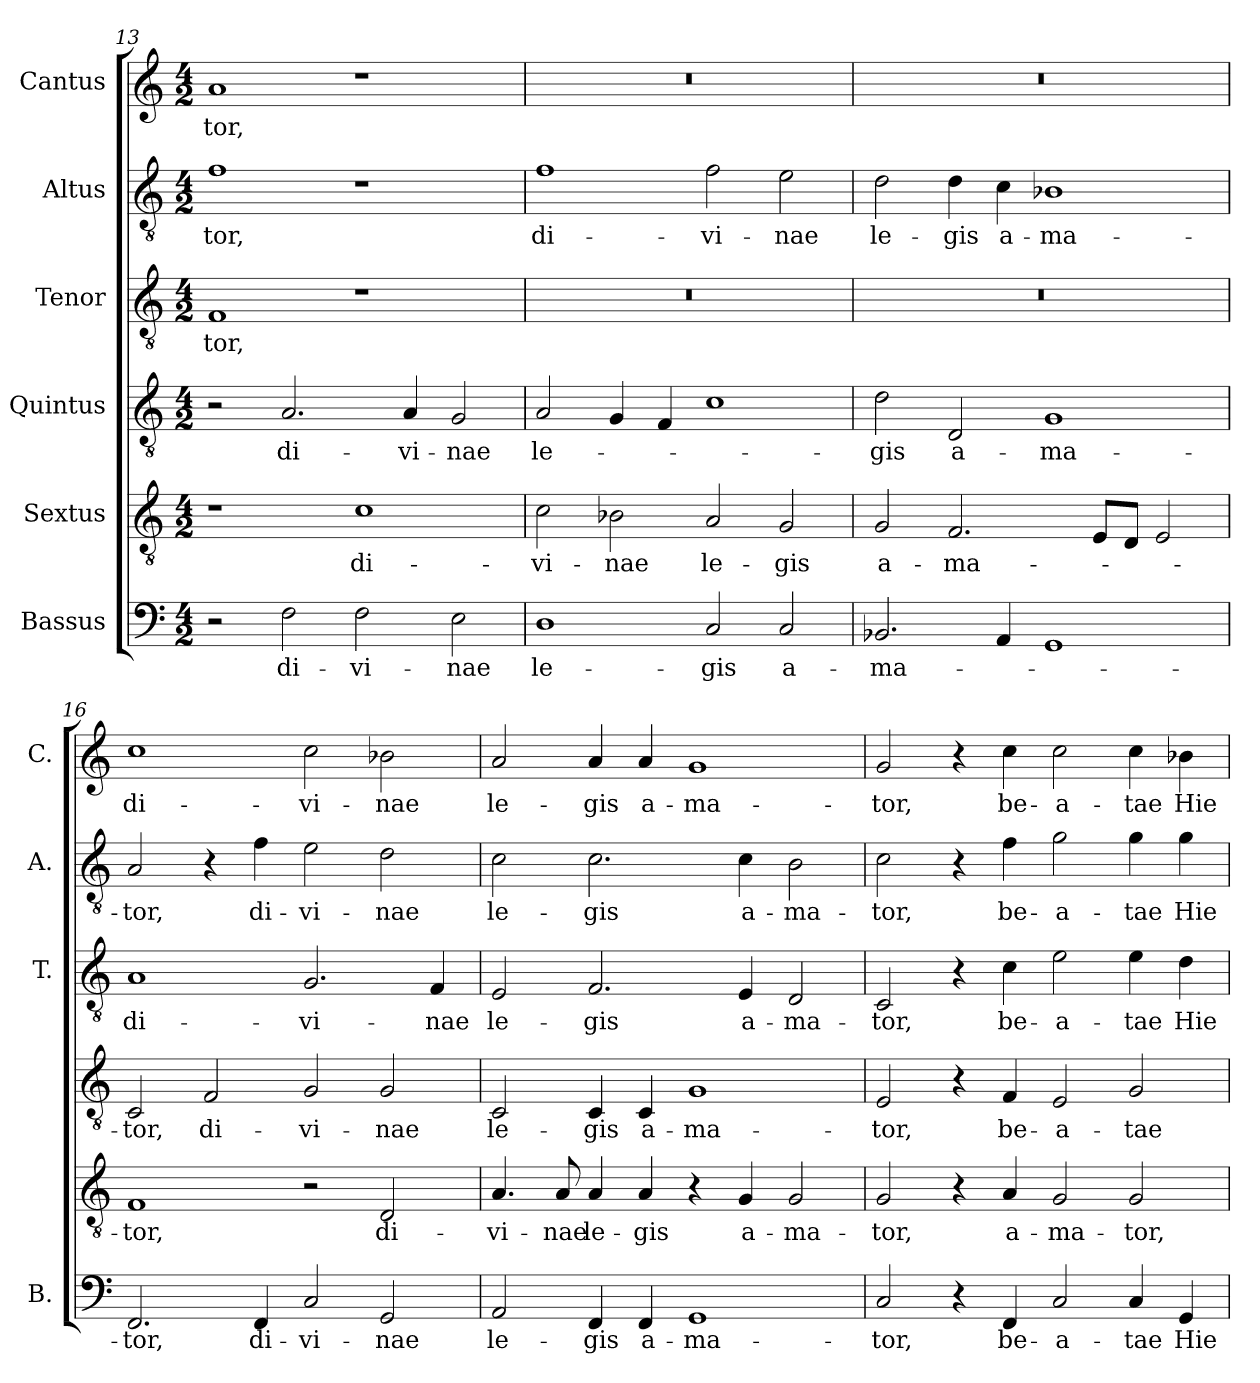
**kern	**text	**kern	**text	**kern	**text	**kern	**text	**kern	**text	**kern	**text
*part6	*part6	*part5	*part5	*part4	*part4	*part3	*part3	*part2	*part2	*part1	*part1
*staff6	*staff6	*staff5	*staff5	*staff4	*staff4	*staff3	*staff3	*staff2	*staff2	*staff1	*staff1
*I"Bassus	*	*I"Sextus	*	*I"Quintus	*	*I"Tenor	*	*I"Altus	*	*I"Cantus	*
*I'B.	*	*	*	*	*	*I'T.	*	*I'A.	*	*I'C.	*
*clefF4	*	*clefGv2	*	*clefGv2	*	*clefGv2	*	*clefGv2	*	*clefG2	*
*	*	*ITrd7c12	*	*ITrd7c12	*	*ITrd7c12	*	*ITrd7c12	*	*	*
*k[]	*	*k[]	*	*k[]	*	*k[]	*	*k[]	*	*k[]	*
*a:	*	*a:	*	*a:	*	*a:	*	*a:	*	*a:	*
*M4/2	*	*M4/2	*	*M4/2	*	*M4/2	*	*M4/2	*	*M4/2	*
=13	=13	=13	=13	=13	=13	=13	=13	=13	=13	=13	=13
!	!	!	!	!	!	!	!LO:LY:b	!	!LO:LY:b	!	!LO:LY:b
2r	.	1r	.	2r	.	1FF	-tor,	1F	-tor,	1a	-tor,
!	!LO:LY:b	!	!	!	!LO:LY:b	!	!	!	!	!	!
2F\	di-	.	.	2.AA/	di-	.	.	.	.	.	.
!	!LO:LY:b	!	!LO:LY:b	!	!	!	!	!	!	!	!
2F\	-vi-	1C	di-	.	.	1r	.	1r	.	1r	.
!	!	!	!	!	!LO:LY:b	!	!	!	!	!	!
.	.	.	.	4AA/	-vi-	.	.	.	.	.	.
!	!LO:LY:b	!	!	!	!LO:LY:b	!	!	!	!	!	!
2E\	-nae	.	.	2GG/	-nae	.	.	.	.	.	.
!!LO:PB:g=z
=14	=14	=14	=14	=14	=14	=14	=14	=14	=14	=14	=14
!	!LO:LY:b	!	!LO:LY:b	!	!LO:LY:b	!LO:N:vis=1	!	!	!LO:LY:b	!LO:N:vis=1	!
1D	le-	2C\	-vi-	2AA/	le-	0r	.	1F	di-	0r	.
!	!	!	!LO:LY:b	!	!	!	!	!	!	!	!
.	.	2BB-X\	-nae	4GG/	.	.	.	.	.	.	.
.	.	.	.	4FF/	.	.	.	.	.	.	.
!	!LO:LY:b	!	!LO:LY:b	!	!	!	!	!	!LO:LY:b	!	!
2C/	-gis	2AA/	le-	1C	.	.	.	2F\	-vi-	.	.
!	!LO:LY:b	!	!LO:LY:b	!	!	!	!	!	!LO:LY:b	!	!
2C/	a-	2GG/	-gis	.	.	.	.	2E\	-nae	.	.
=15	=15	=15	=15	=15	=15	=15	=15	=15	=15	=15	=15
!	!LO:LY:b	!	!LO:LY:b	!	!LO:LY:b	!LO:N:vis=1	!	!	!LO:LY:b	!LO:N:vis=1	!
2.BB-X/	-ma-	2GG/	a-	2D\	-gis	0r	.	2D\	le-	0r	.
!	!	!	!LO:LY:b	!	!LO:LY:b	!	!	!	!LO:LY:b	!	!
.	.	2.FF/	-ma-	2DD/	a-	.	.	4D\	-gis	.	.
!	!	!	!	!	!	!	!	!	!LO:LY:b	!	!
4AA/	.	.	.	.	.	.	.	4C\	a-	.	.
!	!	!	!	!	!LO:LY:b	!	!	!	!LO:LY:b	!	!
1GG	.	.	.	1GG	-ma-	.	.	1BB-X	-ma-	.	.
.	.	8EE/L	.	.	.	.	.	.	.	.	.
.	.	8DD/J	.	.	.	.	.	.	.	.	.
.	.	2EE/	.	.	.	.	.	.	.	.	.
=16	=16	=16	=16	=16	=16	=16	=16	=16	=16	=16	=16
!	!LO:LY:b	!	!LO:LY:b	!	!LO:LY:b	!	!LO:LY:b	!	!LO:LY:b	!	!LO:LY:b
2.FF/	-tor,	1FF	-tor,	2CC/	-tor,	1AA	di-	2AA/	-tor,	1cc	di-
!	!	!	!	!	!LO:LY:b	!	!	!	!	!	!
.	.	.	.	2FF/	di-	.	.	4r	.	.	.
!	!LO:LY:b	!	!	!	!	!	!	!	!LO:LY:b	!	!
4FF/	di-	.	.	.	.	.	.	4F\	di-	.	.
!	!LO:LY:b	!	!	!	!LO:LY:b	!	!LO:LY:b	!	!LO:LY:b	!	!LO:LY:b
2C/	-vi-	2r	.	2GG/	-vi-	2.GG/	-vi-	2E\	-vi-	2cc\	-vi-
!	!LO:LY:b	!	!LO:LY:b	!	!LO:LY:b	!	!	!	!LO:LY:b	!	!LO:LY:b
2GG/	-nae	2DD/	di-	2GG/	-nae	.	.	2D\	-nae	2b-X\	-nae
!	!	!	!	!	!	!	!LO:LY:b	!	!	!	!
.	.	.	.	.	.	4FF/	-nae	.	.	.	.
=17	=17	=17	=17	=17	=17	=17	=17	=17	=17	=17	=17
!	!LO:LY:b	!	!LO:LY:b	!	!LO:LY:b	!	!LO:LY:b	!	!LO:LY:b	!	!LO:LY:b
2AA/	le-	4.AA/	-vi-	2CC/	le-	2EE/	le-	2C\	le-	2a/	le-
!	!	!	!LO:LY:b	!	!	!	!	!	!	!	!
.	.	8AA/	-nae	.	.	.	.	.	.	.	.
!	!LO:LY:b	!	!LO:LY:b	!	!LO:LY:b	!	!LO:LY:b	!	!LO:LY:b	!	!LO:LY:b
4FF/	-gis	4AA/	le-	4CC/	-gis	2.FF/	-gis	2.C\	-gis	4a/	-gis
!	!LO:LY:b	!	!LO:LY:b	!	!LO:LY:b	!	!	!	!	!	!LO:LY:b
4FF/	a-	4AA/	-gis	4CC/	a-	.	.	.	.	4a/	a-
!	!LO:LY:b	!	!	!	!LO:LY:b	!	!	!	!	!	!LO:LY:b
1GG	-ma-	4r	.	1GG	-ma-	.	.	.	.	1g	-ma-
!	!	!	!LO:LY:b	!	!	!	!LO:LY:b	!	!LO:LY:b	!	!
.	.	4GG/	a-	.	.	4EE/	a-	4C\	a-	.	.
!	!	!	!LO:LY:b	!	!	!	!LO:LY:b	!	!LO:LY:b	!	!
.	.	2GG/	-ma-	.	.	2DD/	-ma-	2BB\	-ma-	.	.
!!LO:LB:g=z
=18	=18	=18	=18	=18	=18	=18	=18	=18	=18	=18	=18
!	!LO:LY:b	!	!LO:LY:b	!	!LO:LY:b	!	!LO:LY:b	!	!LO:LY:b	!	!LO:LY:b
2C/	-tor,	2GG/	-tor,	2EE/	-tor,	2CC/	-tor,	2C\	-tor,	2g/	-tor,
4r	.	4r	.	4r	.	4r	.	4r	.	4r	.
!	!LO:LY:b	!	!LO:LY:b	!	!LO:LY:b	!	!LO:LY:b	!	!LO:LY:b	!	!LO:LY:b
4FF/	be-	4AA/	a-	4FF/	be-	4C\	be-	4F\	be-	4cc\	be-
!	!LO:LY:b	!	!LO:LY:b	!	!LO:LY:b	!	!LO:LY:b	!	!LO:LY:b	!	!LO:LY:b
2C/	-a-	2GG/	-ma-	2EE/	-a-	2E\	-a-	2G\	-a-	2cc\	-a-
!	!LO:LY:b	!	!LO:LY:b	!	!LO:LY:b	!	!LO:LY:b	!	!LO:LY:b	!	!LO:LY:b
4C/	-tae	2GG/	-tor,	2GG/	-tae	4E\	-tae	4G\	-tae	4cc\	-tae
!	!LO:LY:b	!	!	!	!	!	!LO:LY:b	!	!LO:LY:b	!	!LO:LY:b
4GG/	Hie-	.	.	.	.	4D\	Hie-	4G\	Hie-	4b-X\	Hie-
=	=	=	=	=	=	=	=	=	=	=	=
*-	*-	*-	*-	*-	*-	*-	*-	*-	*-	*-	*-
